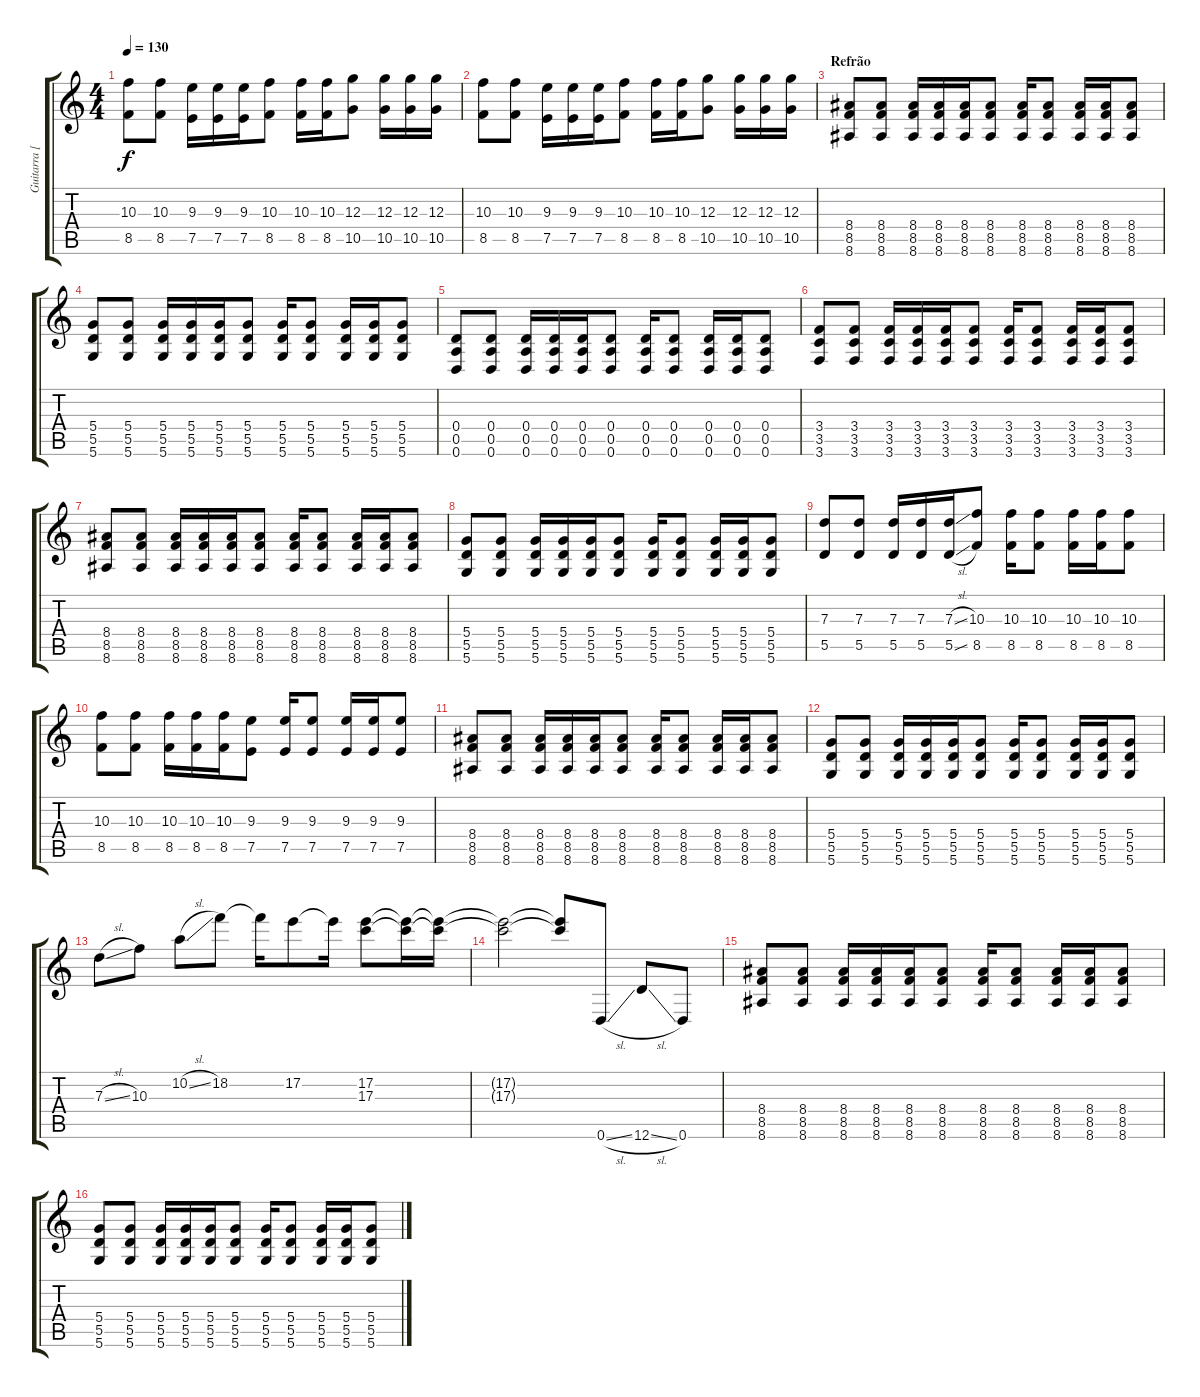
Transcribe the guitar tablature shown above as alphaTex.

\track ("Guitarra [Hóspede]" "Guitarra [") {instrument distortionguitar}
\staff {score tabs}
\tuning (E4 B3 G3 D3 A2 D2) {hide}
\ts (4 4)
\tempo 130
\clef g2
\ks c
(10.3 8.5).8{dy f} (10.3 8.5).8 (9.3 7.5).16 (9.3 7.5).16 (9.3 7.5).16 (10.3 8.5).8 (10.3 8.5).16 (10.3 8.5).16 (12.3 10.5).8 (12.3 10.5).16 (12.3 10.5).16 (12.3 10.5).16 |
(10.3 8.5).8 (10.3 8.5).8 (9.3 7.5).16 (9.3 7.5).16 (9.3 7.5).16 (10.3 8.5).8 (10.3 8.5).16 (10.3 8.5).16 (12.3 10.5).8 (12.3 10.5).16 (12.3 10.5).16 (12.3 10.5).16 |
\section ("" "Refrão")
(8.4 8.5 8.6).8 (8.4 8.5 8.6).8 (8.4 8.5 8.6).16 (8.4 8.5 8.6).16 (8.4 8.5 8.6).16 (8.4 8.5 8.6).8 (8.4 8.5 8.6).16 (8.4 8.5 8.6).8 (8.4 8.5 8.6).16 (8.4 8.5 8.6).16 (8.4 8.5 8.6).8 |
(5.4 5.5 5.6).8 (5.4 5.5 5.6).8 (5.4 5.5 5.6).16 (5.4 5.5 5.6).16 (5.4 5.5 5.6).16 (5.4 5.5 5.6).8 (5.4 5.5 5.6).16 (5.4 5.5 5.6).8 (5.4 5.5 5.6).16 (5.4 5.5 5.6).16 (5.4 5.5 5.6).8 |
(0.4 0.5 0.6).8 (0.4 0.5 0.6).8 (0.4 0.5 0.6).16 (0.4 0.5 0.6).16 (0.4 0.5 0.6).16 (0.4 0.5 0.6).8 (0.4 0.5 0.6).16 (0.4 0.5 0.6).8 (0.4 0.5 0.6).16 (0.4 0.5 0.6).16 (0.4 0.5 0.6).8 |
(3.4 3.5 3.6).8 (3.4 3.5 3.6).8 (3.4 3.5 3.6).16 (3.4 3.5 3.6).16 (3.4 3.5 3.6).16 (3.4 3.5 3.6).8 (3.4 3.5 3.6).16 (3.4 3.5 3.6).8 (3.4 3.5 3.6).16 (3.4 3.5 3.6).16 (3.4 3.5 3.6).8 |
(8.4 8.5 8.6).8 (8.4 8.5 8.6).8 (8.4 8.5 8.6).16 (8.4 8.5 8.6).16 (8.4 8.5 8.6).16 (8.4 8.5 8.6).8 (8.4 8.5 8.6).16 (8.4 8.5 8.6).8 (8.4 8.5 8.6).16 (8.4 8.5 8.6).16 (8.4 8.5 8.6).8 |
(5.4 5.5 5.6).8 (5.4 5.5 5.6).8 (5.4 5.5 5.6).16 (5.4 5.5 5.6).16 (5.4 5.5 5.6).16 (5.4 5.5 5.6).8 (5.4 5.5 5.6).16 (5.4 5.5 5.6).8 (5.4 5.5 5.6).16 (5.4 5.5 5.6).16 (5.4 5.5 5.6).8 |
(7.3 5.5).8 (7.3 5.5).8 (7.3 5.5).16 (7.3 5.5).16 (7.3{sl} 5.5{sl}).16 (10.3 8.5).8 (10.3 8.5).16 (10.3 8.5).8 (10.3 8.5).16 (10.3 8.5).16 (10.3 8.5).8 |
(10.3 8.5).8 (10.3 8.5).8 (10.3 8.5).16 (10.3 8.5).16 (10.3 8.5).16 (9.3 7.5).8 (9.3 7.5).16 (9.3 7.5).8 (9.3 7.5).16 (9.3 7.5).16 (9.3 7.5).8 |
(8.4 8.5 8.6).8 (8.4 8.5 8.6).8 (8.4 8.5 8.6).16 (8.4 8.5 8.6).16 (8.4 8.5 8.6).16 (8.4 8.5 8.6).8 (8.4 8.5 8.6).16 (8.4 8.5 8.6).8 (8.4 8.5 8.6).16 (8.4 8.5 8.6).16 (8.4 8.5 8.6).8 |
(5.4 5.5 5.6).8 (5.4 5.5 5.6).8 (5.4 5.5 5.6).16 (5.4 5.5 5.6).16 (5.4 5.5 5.6).16 (5.4 5.5 5.6).8 (5.4 5.5 5.6).16 (5.4 5.5 5.6).8 (5.4 5.5 5.6).16 (5.4 5.5 5.6).16 (5.4 5.5 5.6).8 |
7.3{sl}.8 10.3.8 10.2{sl}.8 18.2.8 18.2{t}.16 17.2.8 17.2{t}.16 (17.2 17.3).8 (17.2{t} 17.3{t}).16 (17.2{t} 17.3{t}).16 |
(17.2{t} 17.3{t}).2 (17.2{t} 17.3{t}).8 0.6{sl}.8 12.6{sl}.8 0.6.8 |
(8.4 8.5 8.6).8 (8.4 8.5 8.6).8 (8.4 8.5 8.6).16 (8.4 8.5 8.6).16 (8.4 8.5 8.6).16 (8.4 8.5 8.6).8 (8.4 8.5 8.6).16 (8.4 8.5 8.6).8 (8.4 8.5 8.6).16 (8.4 8.5 8.6).16 (8.4 8.5 8.6).8 |
(5.4 5.5 5.6).8 (5.4 5.5 5.6).8 (5.4 5.5 5.6).16 (5.4 5.5 5.6).16 (5.4 5.5 5.6).16 (5.4 5.5 5.6).8 (5.4 5.5 5.6).16 (5.4 5.5 5.6).8 (5.4 5.5 5.6).16 (5.4 5.5 5.6).16 (5.4 5.5 5.6).8
